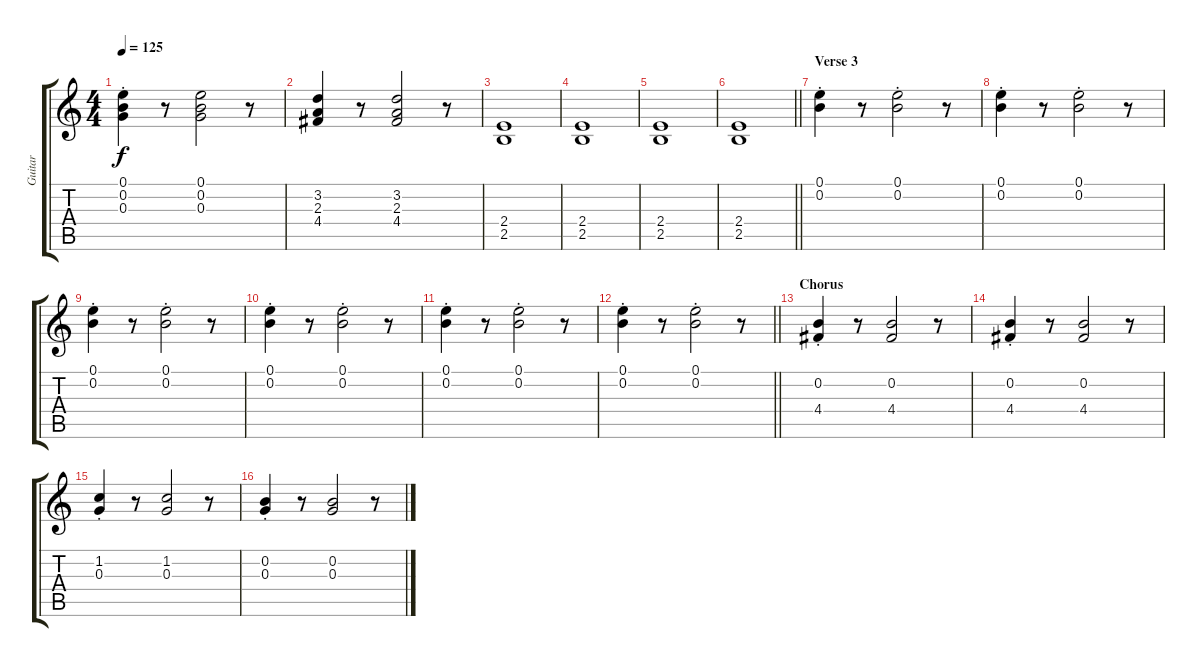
\track ("Guitar" "Guitar") {instrument electricguitarjazz}
\staff {score tabs}
\tuning (E4 B3 G3 D3 A2 E2) {hide}
\ts (4 4)
\tempo 125
\clef g2
\ks c
(0.1{st} 0.2 0.3).4{dy f} r.8 (0.1 0.2 0.3).2 r.8 |
(3.2 2.3 4.4).4 r.8 (3.2 2.3 4.4).2 r.8 |
(2.4 2.5).1 |
(2.4 2.5).1 |
(2.4 2.5).1 |
\barLineRight lightlight
(2.4 2.5).1 |
\section ("" "Verse 3")
(0.1{st} 0.2{st}).4 r.8 (0.1{st} 0.2{st}).2 r.8 |
(0.1{st} 0.2{st}).4 r.8 (0.1{st} 0.2{st}).2 r.8 |
(0.1{st} 0.2{st}).4 r.8 (0.1{st} 0.2{st}).2 r.8 |
(0.1{st} 0.2{st}).4 r.8 (0.1{st} 0.2{st}).2 r.8 |
(0.1{st} 0.2{st}).4 r.8 (0.1{st} 0.2{st}).2 r.8 |
\barLineRight lightlight
(0.1{st} 0.2{st}).4 r.8 (0.1{st} 0.2{st}).2 r.8 |
\section ("" "Chorus")
(0.2{st} 4.4{st}).4 r.8 (0.2 4.4).2 r.8 |
(0.2{st} 4.4{st}).4 r.8 (0.2 4.4).2 r.8 |
(1.2{st} 0.3{st}).4 r.8 (1.2 0.3).2 r.8 |
(0.2{st} 0.3{st}).4 r.8 (0.2 0.3).2 r.8
